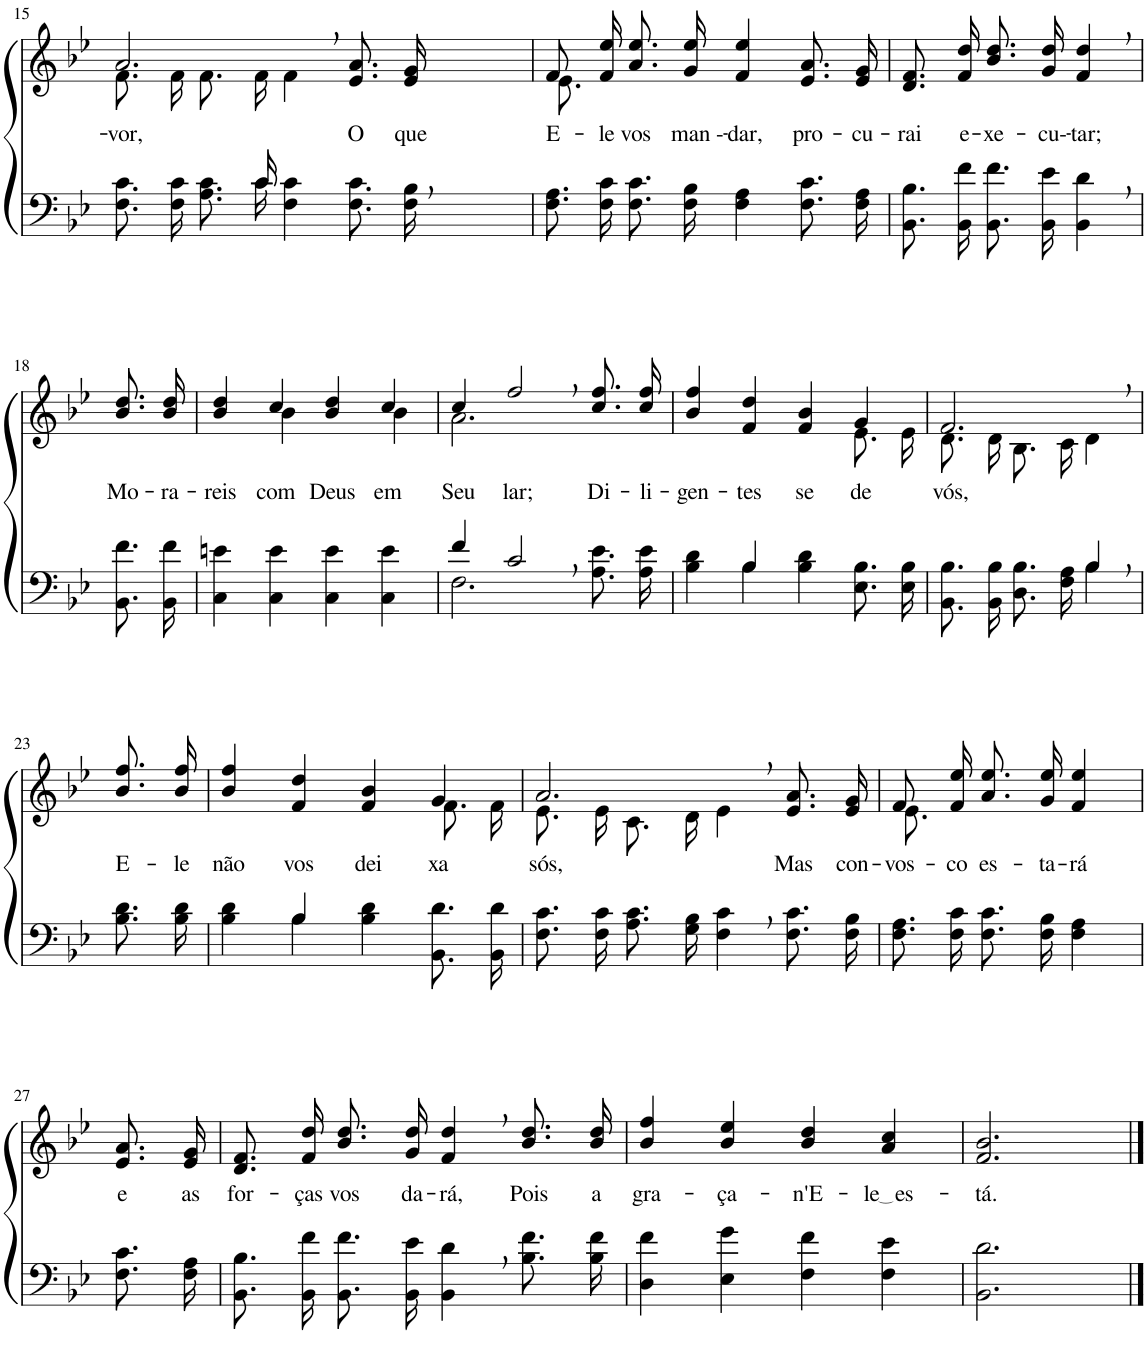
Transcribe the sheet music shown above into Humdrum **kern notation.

**kern	**kern	**text
*part2	*part1	*part1
*staff2	*staff1	*staff1
*I"Parte III e IV	*I"Parte I e II	*
!!LO:PB:g=z
*clefF4	*clefG2	*
*Trd2c3	*Trd2c3	*
*k[b-e-]	*k[b-e-]	*
*M4/4	*M4/4	*
=15	=15	=15
*^	*^	*
!	!	!	!	!LO:LY:b
4..ryy	8.F\ 8.c\L	2.a,/	8.f\L	vor,
.	16F\ 16c\Jk	.	16f\Jk	.
.	8.A\ 8.c\L	.	8.f\L	.
16c/	16c\Jk	.	16f\Jk	.
2ryy	4F\ 4c\	.	4f\	.
!	!	!	!	!LO:LY:b
.	8.F\ 8.c\L	8.e-/ 8.a/L	4ryy	O
!	!	!	!	!LO:LY:b
.	16F\ 16B-\Jk	16e-/ 16g/Jk	.	que
=16	=16	=16	=16	=16
!	!	!	!	!LO:LY:b
*v	*v	*	*	*
8.F\ 8.A\L	8.e-/L	8f/	E-
.	.	2..ryy	.
!	!	!	!LO:LY:b
16F\ 16c\Jk	16f/ 16ee-/Jk	.	-le
!	!	!	!LO:LY:b
8.F\ 8.c\L	8.a\ 8.ee-\L	.	vos
!	!	!	!LO:LY:b
16F\ 16B-\Jk	16g\ 16ee-\Jk	.	man --
!	!	!	!LO:LY:b
4F\ 4A\	4f/ 4ee-/	.	-dar,
!	!	!	!LO:LY:b
8.F\ 8.c\L	8.e-/ 8.a/L	.	pro-
!	!	!	!LO:LY:b
16F\ 16A\Jk	16e-/ 16g/Jk	.	-cu-
*	*v	*v	*
=17	=17	=17
!	!	!LO:LY:b
8.BB-\ 8.B-\L	8.d/ 8.f/L	-rai
!	!	!LO:LY:b
16BB-\ 16f\Jk	16f/ 16dd/Jk	e-
!	!	!LO:LY:b
8.BB-\ 8.f\L	8.b-\ 8.dd\L	-xe-
!	!	!LO:LY:b
16BB-\ 16e-\Jk	16g\ 16dd\Jk	-cu--
!	!	!LO:LY:b
4BB-\, 4d\,	4f/, 4dd/,	-tar;
!!LO:LB:g=z
=18	=18	=18
!	!	!LO:LY:b
8.BB-\ 8.f\L	8.b-\ 8.dd\L	Mo-
!	!	!LO:LY:b
16BB-\ 16f\Jk	16b-\ 16dd\Jk	-ra-
=19	=19	=19
!	!	!LO:LY:b
*	*^	*
4C\ 4en\	4b-/ 4dd/	4ryy	-reis
!	!	!	!LO:LY:b
4C\ 4e\	4cc/	4b-\	com
!	!	!	!LO:LY:b
4C\ 4e\	4b-/ 4dd/	4ryy	Deus
!	!	!	!LO:LY:b
4C\ 4e\	4cc/	4b-\	em
=20	=20	=20	=20
*^	*	*	*
!	!	!	!	!LO:LY:b
4f/	2.F\	4cc/	2.a\	Seu
!	!	!	!	!LO:LY:b
2c,/	.	2ff,/	.	lar;
!	!	!	!	!LO:LY:b
4ryy	8.A\ 8.e-\L	8.cc\ 8.ff\L	4ryy	Di-
!	!	!	!	!LO:LY:b
.	16A\ 16e-\Jk	16cc\ 16ff\Jk	.	-li-
=21	=21	=21	=21	=21
!	!	!	!	!LO:LY:b
4ryy	4B-\ 4d\	4b-/ 4ff/	2.ryy	-gen-
!	!	!	!	!LO:LY:b
4B-/	4B-\	4f/ 4dd/	.	-tes
!	!	!	!	!LO:LY:b
2ryy	4B-\ 4d\	4f/ 4b-/	.	se-
!	!	!	!	!LO:LY:b
.	8.E-\ 8.B-\L	4g/	8.e-\L	-de
.	16E-\ 16B-\Jk	.	16e-\Jk	.
=22	=22	=22	=22	=22
!	!	!	!	!LO:LY:b
2ryy	8.BB-\ 8.B-\L	2.f,/	8.d\L	vós,
.	16BB-\ 16B-\Jk	.	16d\Jk	.
.	8.D\ 8.B-\L	.	8.B-\L	.
.	16F\ 16A\Jk	.	16c\Jk	.
4B-,/	4B-\	.	4d\	.
!!LO:LB:g=z
=23	=23	=23	=23	=23
!	!	!	!	!LO:LY:b
*v	*v	*	*	*
*	*v	*v	*
8.B-\ 8.d\L	8.b-\ 8.ff\L	E-
!	!	!LO:LY:b
16B-\ 16d\Jk	16b-\ 16ff\Jk	-le
=24	=24	=24
*^	*	*
!	!	!	!LO:LY:b
*	*	*^	*
4ryy	4B-\ 4d\	4b-/ 4ff/	2.ryy	não
!	!	!	!	!LO:LY:b
4B-/	4B-\	4f/ 4dd/	.	vos
!	!	!	!	!LO:LY:b
2ryy	4B-\ 4d\	4f/ 4b-/	.	dei-
!	!	!	!	!LO:LY:b
.	8.BB-\ 8.d\L	4g/	8.f\L	-xa
.	16BB-\ 16d\Jk	.	16f\Jk	.
=25	=25	=25	=25	=25
!	!	!	!	!LO:LY:b
*v	*v	*	*	*
8.F\ 8.c\L	2.a,/	8.e-\L	sós,
16F\ 16c\Jk	.	16e-\Jk	.
8.A\ 8.c\L	.	8.c\L	.
16G\ 16B-\Jk	.	16d\Jk	.
4F\, 4c\,	.	4e-\	.
!	!	!	!LO:LY:b
8.F\ 8.c\L	8.e-/ 8.a/L	4ryy	Mas
!	!	!	!LO:LY:b
16F\ 16B-\Jk	16e-/ 16g/Jk	.	con-
=26	=26	=26	=26
!	!	!	!LO:LY:b
8.F\ 8.A\L	8.e-/L	8f/	-vos-
.	.	2ryy	.
!	!	!	!LO:LY:b
16F\ 16c\Jk	16f/ 16ee-/Jk	.	-co
!	!	!	!LO:LY:b
8.F\ 8.c\L	8.a\ 8.ee-\L	.	es-
!	!	!	!LO:LY:b
16F\ 16B-\Jk	16g\ 16ee-\Jk	.	-ta-
!	!	!	!LO:LY:b
4F\ 4A\	4f/ 4ee-/	.	-rá
.	.	8ryy	.
!!LO:LB:g=z
=27	=27	=27	=27
!	!	!	!LO:LY:b
*	*v	*v	*
8.F\ 8.c\L	8.e-/ 8.a/L	e
!	!	!LO:LY:b
16F\ 16A\Jk	16e-/ 16g/Jk	as
=28	=28	=28
!	!	!LO:LY:b
8.BB-\ 8.B-\L	8.d/ 8.f/L	for-
!	!	!LO:LY:b
16BB-\ 16f\Jk	16f/ 16dd/Jk	-ças
!	!	!LO:LY:b
8.BB-\ 8.f\L	8.b-\ 8.dd\L	vos
!	!	!LO:LY:b
16BB-\ 16e-\Jk	16g\ 16dd\Jk	da-
!	!	!LO:LY:b
4BB-\, 4d\,	4f/, 4dd/,	-rá,
!	!	!LO:LY:b
8.B-\ 8.f\L	8.b-\ 8.dd\L	Pois
!	!	!LO:LY:b
16B-\ 16f\Jk	16b-\ 16dd\Jk	a
=29	=29	=29
!	!	!LO:LY:b
4D\ 4f\	4b-/ 4ff/	gra-
!	!	!LO:LY:b
4E-\ 4g\	4b-/ 4ee-/	-ça-
!	!	!LO:LY:b
4F\ 4f\	4b-/ 4dd/	-n'E-
!	!	!LO:LY:b
4F\ 4e-\	4a/ 4cc/	le es
=30	=30	=30
!	!	!LO:LY:b
2.BB-\ 2.d\	2.f/ 2.b-/	-tá.
==	==	==
*-	*-	*-
